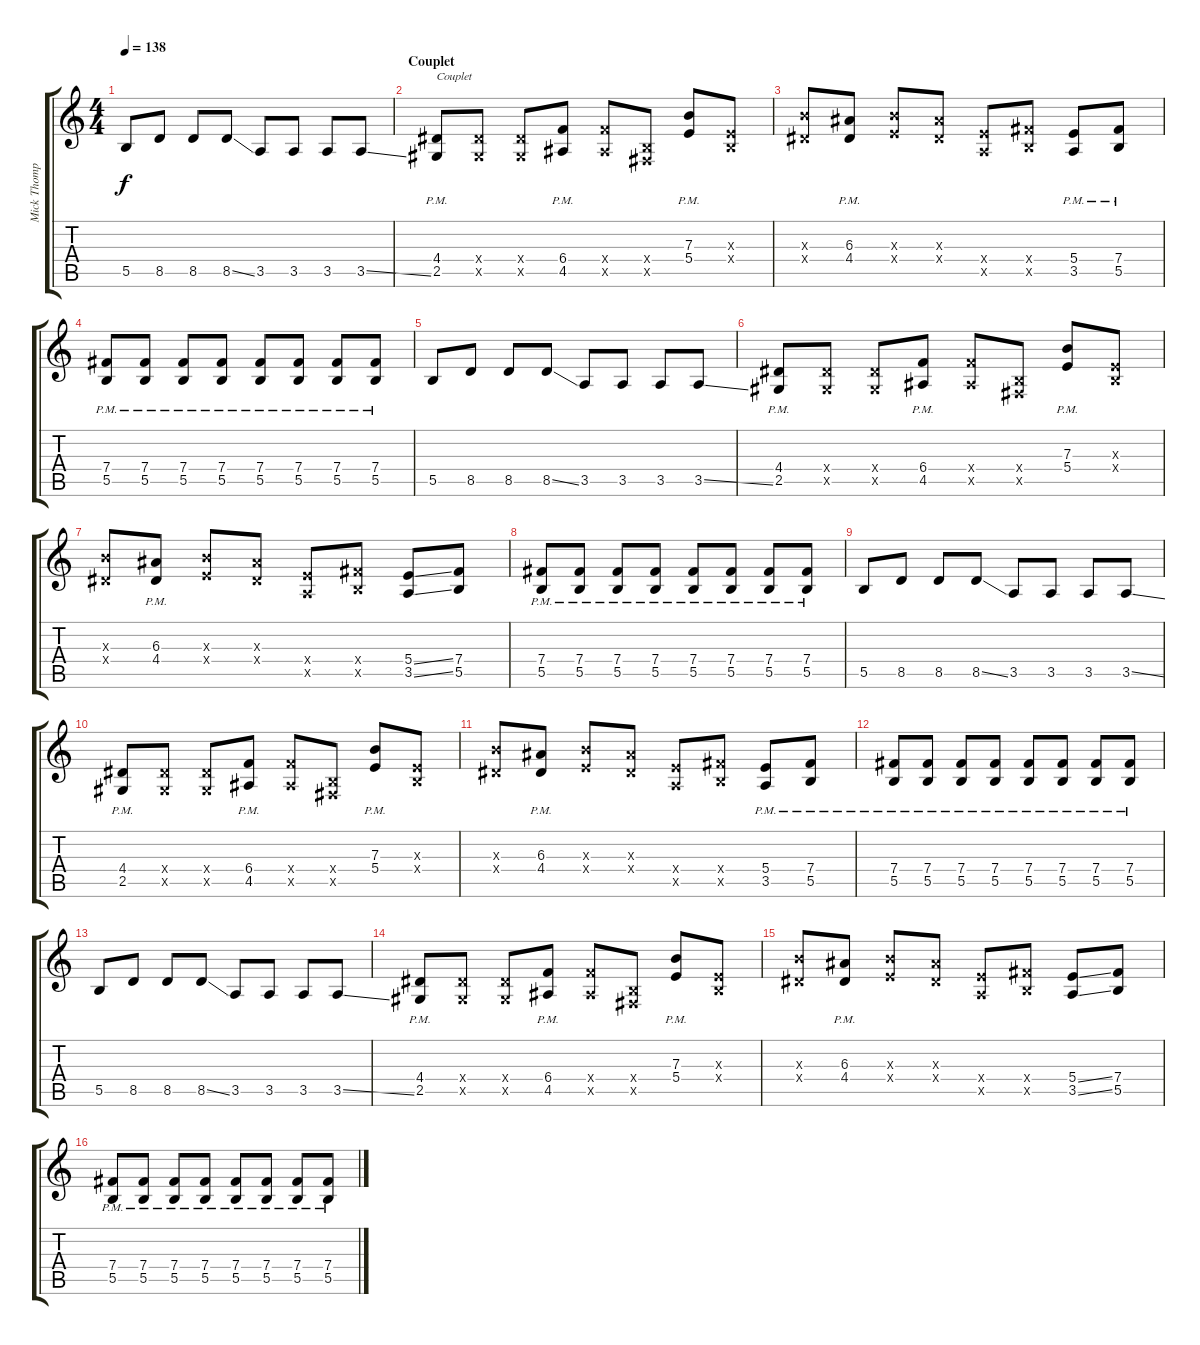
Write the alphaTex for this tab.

\track ("Mick Thompson" "Mick Thomp") {instrument distortionguitar}
\staff {score tabs}
\tuning (Db4 Ab3 E3 B2 Gb2 B1) {hide}
\ts (4 4)
\tempo 138
\clef g2
\ks c
5.5.8{dy f} 8.5.8 8.5.8 8.5{ss}.8 3.5.8 3.5.8 3.5.8 3.5{ss}.8 |
\section ("" "Couplet")
(4.4 2.5{pm}).8{txt "Couplet"} (4.4{x} 2.5{x}).8 (4.4{x} 2.5{x}).8 (6.4 4.5{pm}).8 (6.4{x} 4.5{x}).8 (0.4{x} 0.5{x}).8 (7.3 5.4{pm}).8 (0.3{x} 0.4{x}).8 |
(7.3{x} 4.4{x}).8 (6.3 4.4{pm}).8 (7.3{x} 5.4{x}).8 (6.3{x} 4.4{x}).8 (5.4{x} 3.5{x}).8 (7.4{x} 5.5{x}).8 (5.4{pm} 3.5{pm}).8 (7.4{pm} 5.5{pm}).8 |
(7.4 5.5{pm}).8 (7.4 5.5{pm}).8 (7.4 5.5{pm}).8 (7.4 5.5{pm}).8 (7.4 5.5{pm}).8 (7.4 5.5{pm}).8 (7.4 5.5{pm}).8 (7.4 5.5{pm}).8 |
5.5.8 8.5.8 8.5.8 8.5{ss}.8 3.5.8 3.5.8 3.5.8 3.5{ss}.8 |
(4.4 2.5{pm}).8 (4.4{x} 2.5{x}).8 (4.4{x} 2.5{x}).8 (6.4 4.5{pm}).8 (6.4{x} 4.5{x}).8 (0.4{x} 0.5{x}).8 (7.3 5.4{pm}).8 (0.3{x} 0.4{x}).8 |
(7.3{x} 4.4{x}).8 (6.3 4.4{pm}).8 (7.3{x} 5.4{x}).8 (6.3{x} 4.4{x}).8 (5.4{x} 3.5{x}).8 (7.4{x} 5.5{x}).8 (5.4{ss} 3.5{ss}).8 (7.4 5.5).8 |
(7.4 5.5{pm}).8 (7.4 5.5{pm}).8 (7.4 5.5{pm}).8 (7.4 5.5{pm}).8 (7.4 5.5{pm}).8 (7.4 5.5{pm}).8 (7.4 5.5{pm}).8 (7.4 5.5{pm}).8 |
5.5.8 8.5.8 8.5.8 8.5{ss}.8 3.5.8 3.5.8 3.5.8 3.5{ss}.8 |
(4.4 2.5{pm}).8 (4.4{x} 2.5{x}).8 (4.4{x} 2.5{x}).8 (6.4 4.5{pm}).8 (6.4{x} 4.5{x}).8 (0.4{x} 0.5{x}).8 (7.3 5.4{pm}).8 (0.3{x} 0.4{x}).8 |
(7.3{x} 4.4{x}).8 (6.3 4.4{pm}).8 (7.3{x} 5.4{x}).8 (6.3{x} 4.4{x}).8 (5.4{x} 3.5{x}).8 (7.4{x} 5.5{x}).8 (5.4{pm} 3.5{pm}).8 (7.4{pm} 5.5{pm}).8 |
(7.4 5.5{pm}).8 (7.4 5.5{pm}).8 (7.4 5.5{pm}).8 (7.4 5.5{pm}).8 (7.4 5.5{pm}).8 (7.4 5.5{pm}).8 (7.4 5.5{pm}).8 (7.4 5.5{pm}).8 |
5.5.8 8.5.8 8.5.8 8.5{ss}.8 3.5.8 3.5.8 3.5.8 3.5{ss}.8 |
(4.4 2.5{pm}).8 (4.4{x} 2.5{x}).8 (4.4{x} 2.5{x}).8 (6.4 4.5{pm}).8 (6.4{x} 4.5{x}).8 (0.4{x} 0.5{x}).8 (7.3 5.4{pm}).8 (0.3{x} 0.4{x}).8 |
(7.3{x} 4.4{x}).8 (6.3 4.4{pm}).8 (7.3{x} 5.4{x}).8 (6.3{x} 4.4{x}).8 (5.4{x} 3.5{x}).8 (7.4{x} 5.5{x}).8 (5.4{ss} 3.5{ss}).8 (7.4 5.5).8 |
(7.4 5.5{pm}).8 (7.4 5.5{pm}).8 (7.4 5.5{pm}).8 (7.4 5.5{pm}).8 (7.4 5.5{pm}).8 (7.4 5.5{pm}).8 (7.4 5.5{pm}).8 (7.4 5.5{pm}).8
